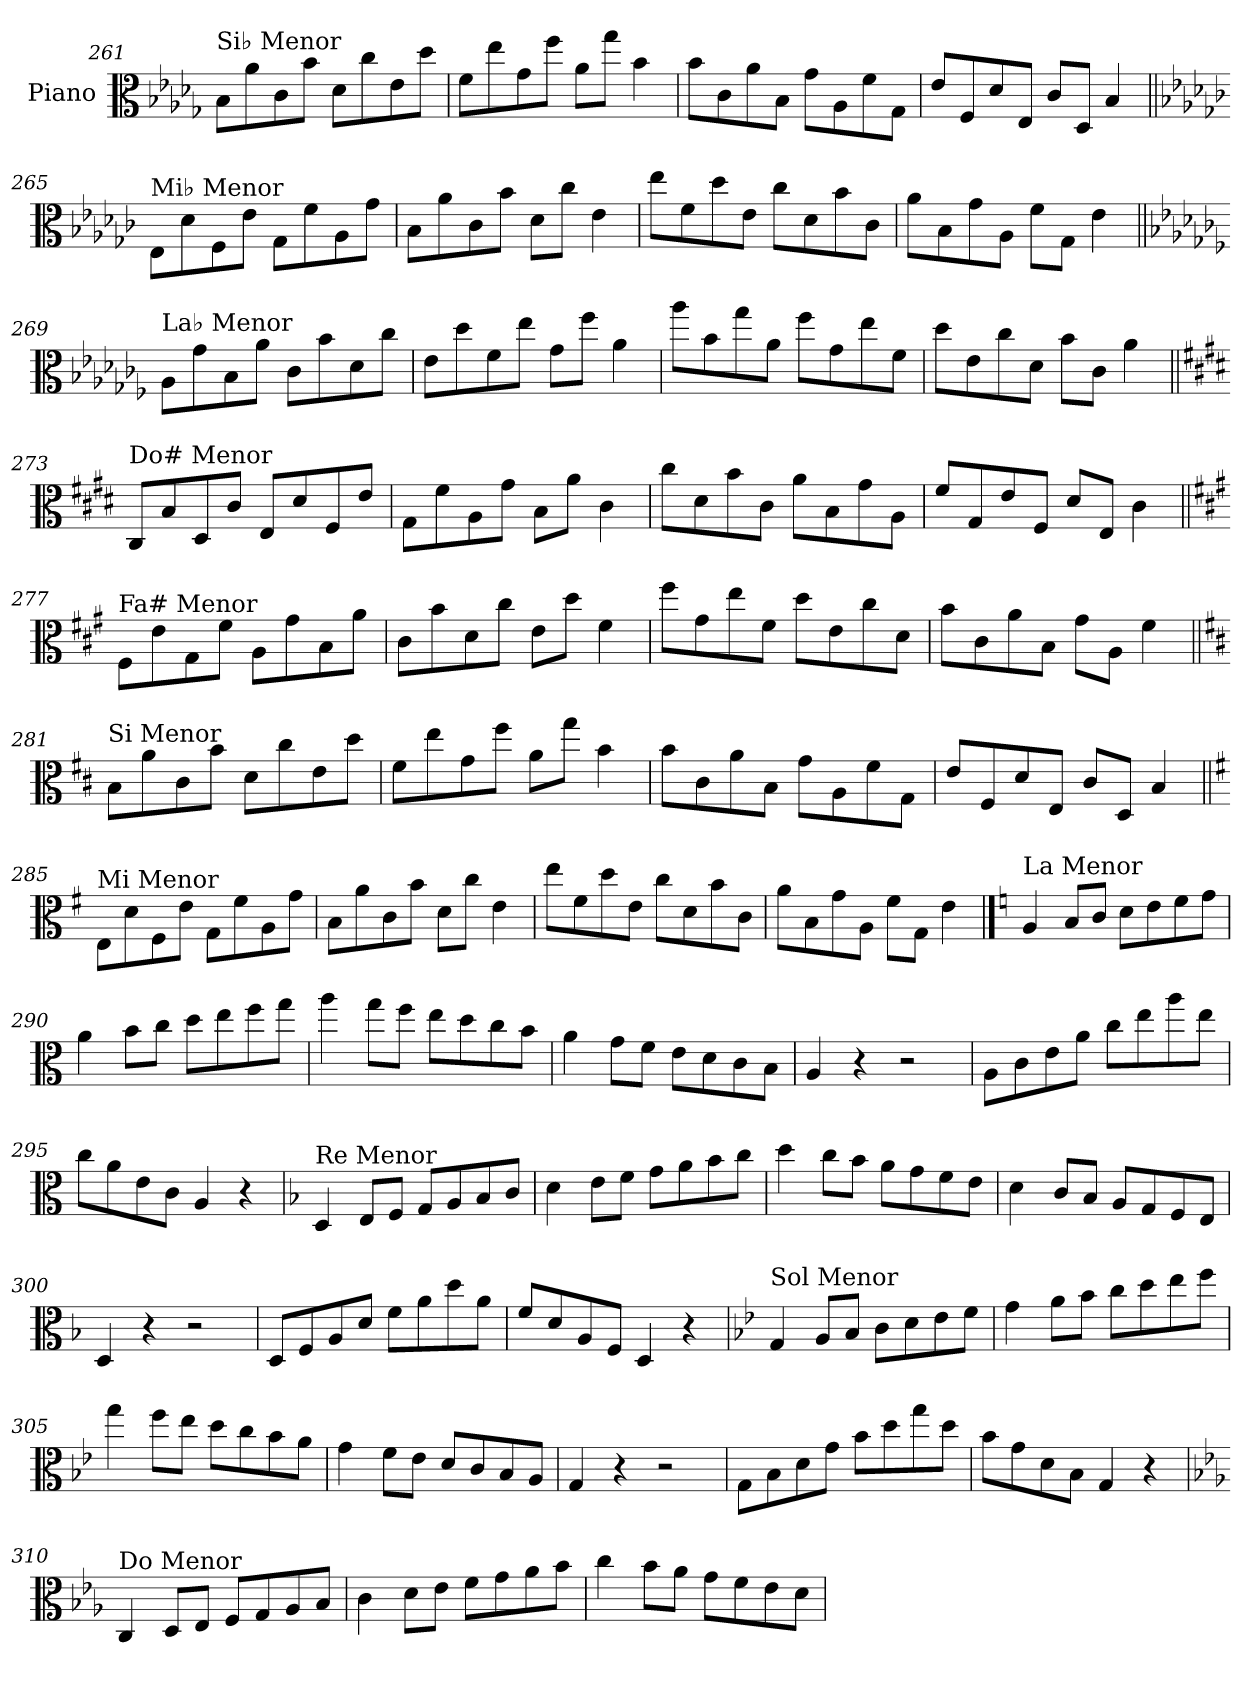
**kern
*part1
*staff1
*I"Piano
*I'Pno.
!!LO:LB:g=z
*clefC3
*k[b-e-a-d-g-]
=261
!LO:TX:a:t=Si♭ Menor
8B-\L
8a-\
8c\
8b-\J
8d-\L
8cc\
8e-\
8dd-\J
=262
8f\L
8ee-\
8g-\
8ff\J
8a-\L
8gg-\J
4b-\
=263
8b-\L
8c\
8a-\
8B-\J
8g-\L
8A-\
8f\
8G-\J
=264
8e-/L
8F/
8d-/
8E-/J
8c/L
8D-/J
4B-/
!!LO:PB:g=z
=265||
*k[b-e-a-d-g-c-]
!LO:TX:a:t=Mi♭ Menor
8E-\L
8d-\
8F\
8e-\J
8G-\L
8f\
8A-\
8g-\J
=266
8B-\L
8a-\
8c-\
8b-\J
8d-\L
8cc-\J
4e-\
=267
8ee-\L
8f\
8dd-\
8e-\J
8cc-\L
8d-\
8b-\
8c-\J
=268
8a-\L
8B-\
8g-\
8A-\J
8f\L
8G-\J
4e-\
!!LO:LB:g=z
=269||
*k[b-e-a-d-g-c-f-]
!LO:TX:a:t=La♭ Menor
8A-\L
8g-\
8B-\
8a-\J
8c-\L
8b-\
8d-\
8cc-\J
=270
8e-\L
8dd-\
8f-\
8ee-\J
8g-\L
8ff-\J
4a-\
=271
8aa-\L
8b-\
8gg-\
8a-\J
8ff-\L
8g-\
8ee-\
8f-\J
=272
8dd-\L
8e-\
8cc-\
8d-\J
8b-\L
8c-\J
4a-\
!!LO:LB:g=z
=273||
*k[f#c#g#d#]
!LO:TX:a:t=Do# Menor
8C#/L
8B/
8D#/
8c#/J
8E/L
8d#/
8F#/
8e/J
=274
8G#\L
8f#\
8A\
8g#\J
8B\L
8a\J
4c#\
=275
8cc#\L
8d#\
8b\
8c#\J
8a\L
8B\
8g#\
8A\J
=276
8f#/L
8G#/
8e/
8F#/J
8d#/L
8E/J
4c#\
!!LO:LB:g=z
=277||
*k[f#c#g#]
!LO:TX:a:t=Fa# Menor
8F#\L
8e\
8G#\
8f#\J
8A\L
8g#\
8B\
8a\J
=278
8c#\L
8b\
8d\
8cc#\J
8e\L
8dd\J
4f#\
=279
8ff#\L
8g#\
8ee\
8f#\J
8dd\L
8e\
8cc#\
8d\J
=280
8b\L
8c#\
8a\
8B\J
8g#\L
8A\J
4f#\
!!LO:LB:g=z
=281||
*k[f#c#]
!LO:TX:a:t=Si Menor
8B\L
8a\
8c#\
8b\J
8d\L
8cc#\
8e\
8dd\J
=282
8f#\L
8ee\
8g\
8ff#\J
8a\L
8gg\J
4b\
=283
8b\L
8c#\
8a\
8B\J
8g\L
8A\
8f#\
8G\J
=284
8e/L
8F#/
8d/
8E/J
8c#/L
8D/J
4B/
!!LO:LB:g=z
=285||
*k[f#]
!LO:TX:a:t=Mi Menor
8E\L
8d\
8F#\
8e\J
8G\L
8f#\
8A\
8g\J
=286
8B\L
8a\
8c\
8b\J
8d\L
8cc\J
4e\
=287
8ee\L
8f#\
8dd\
8e\J
8cc\L
8d\
8b\
8c\J
=288
8a\L
8B\
8g\
8A\J
8f#\L
8G\J
4e\
!!LO:PB:g=z
==289
*k[]
!LO:TX:a:t=La Menor
4A/
8B/L
8c/J
8d\L
8e\
8f\
8g\J
=290
4a\
8b\L
8cc\J
8dd\L
8ee\
8ff\
8gg\J
=291
4aa\
8gg\L
8ff\J
8ee\L
8dd\
8cc\
8b\J
=292
4a\
8g\L
8f\J
8e\L
8d\
8c\
8B\J
=293
4A/
4r
2r
=294
8A\L
8c\
8e\
8a\J
8cc\L
8ee\
8aa\
8ee\J
=295
8cc\L
8a\
8e\
8c\J
4A/
4r
!!LO:LB:g=z
=296
*k[b-]
!LO:TX:a:t=Re Menor
4D/
8E/L
8F/J
8G/L
8A/
8B-/
8c/J
=297
4d\
8e\L
8f\J
8g\L
8a\
8b-\
8cc\J
=298
4dd\
8cc\L
8b-\J
8a\L
8g\
8f\
8e\J
=299
4d\
8c/L
8B-/J
8A/L
8G/
8F/
8E/J
=300
4D/
4r
2r
=301
8D/L
8F/
8A/
8d/J
8f\L
8a\
8dd\
8a\J
=302
8f/L
8d/
8A/
8F/J
4D/
4r
!!LO:LB:g=z
=303
*k[b-e-]
!LO:TX:a:t=Sol Menor
4G/
8A/L
8B-/J
8c\L
8d\
8e-\
8f\J
=304
4g\
8a\L
8b-\J
8cc\L
8dd\
8ee-\
8ff\J
=305
4gg\
8ff\L
8ee-\J
8dd\L
8cc\
8b-\
8a\J
=306
4g\
8f\L
8e-\J
8d/L
8c/
8B-/
8A/J
=307
4G/
4r
2r
=308
8G\L
8B-\
8d\
8g\J
8b-\L
8dd\
8gg\
8dd\J
=309
8b-\L
8g\
8d\
8B-\J
4G/
4r
!!LO:LB:g=z
=310
*k[b-e-a-]
!LO:TX:a:t=Do Menor
4C/
8D/L
8E-/J
8F/L
8G/
8A-/
8B-/J
=311
4c\
8d\L
8e-\J
8f\L
8g\
8a-\
8b-\J
=312
4cc\
8b-\L
8a-\J
8g\L
8f\
8e-\
8d\J
=
*-
